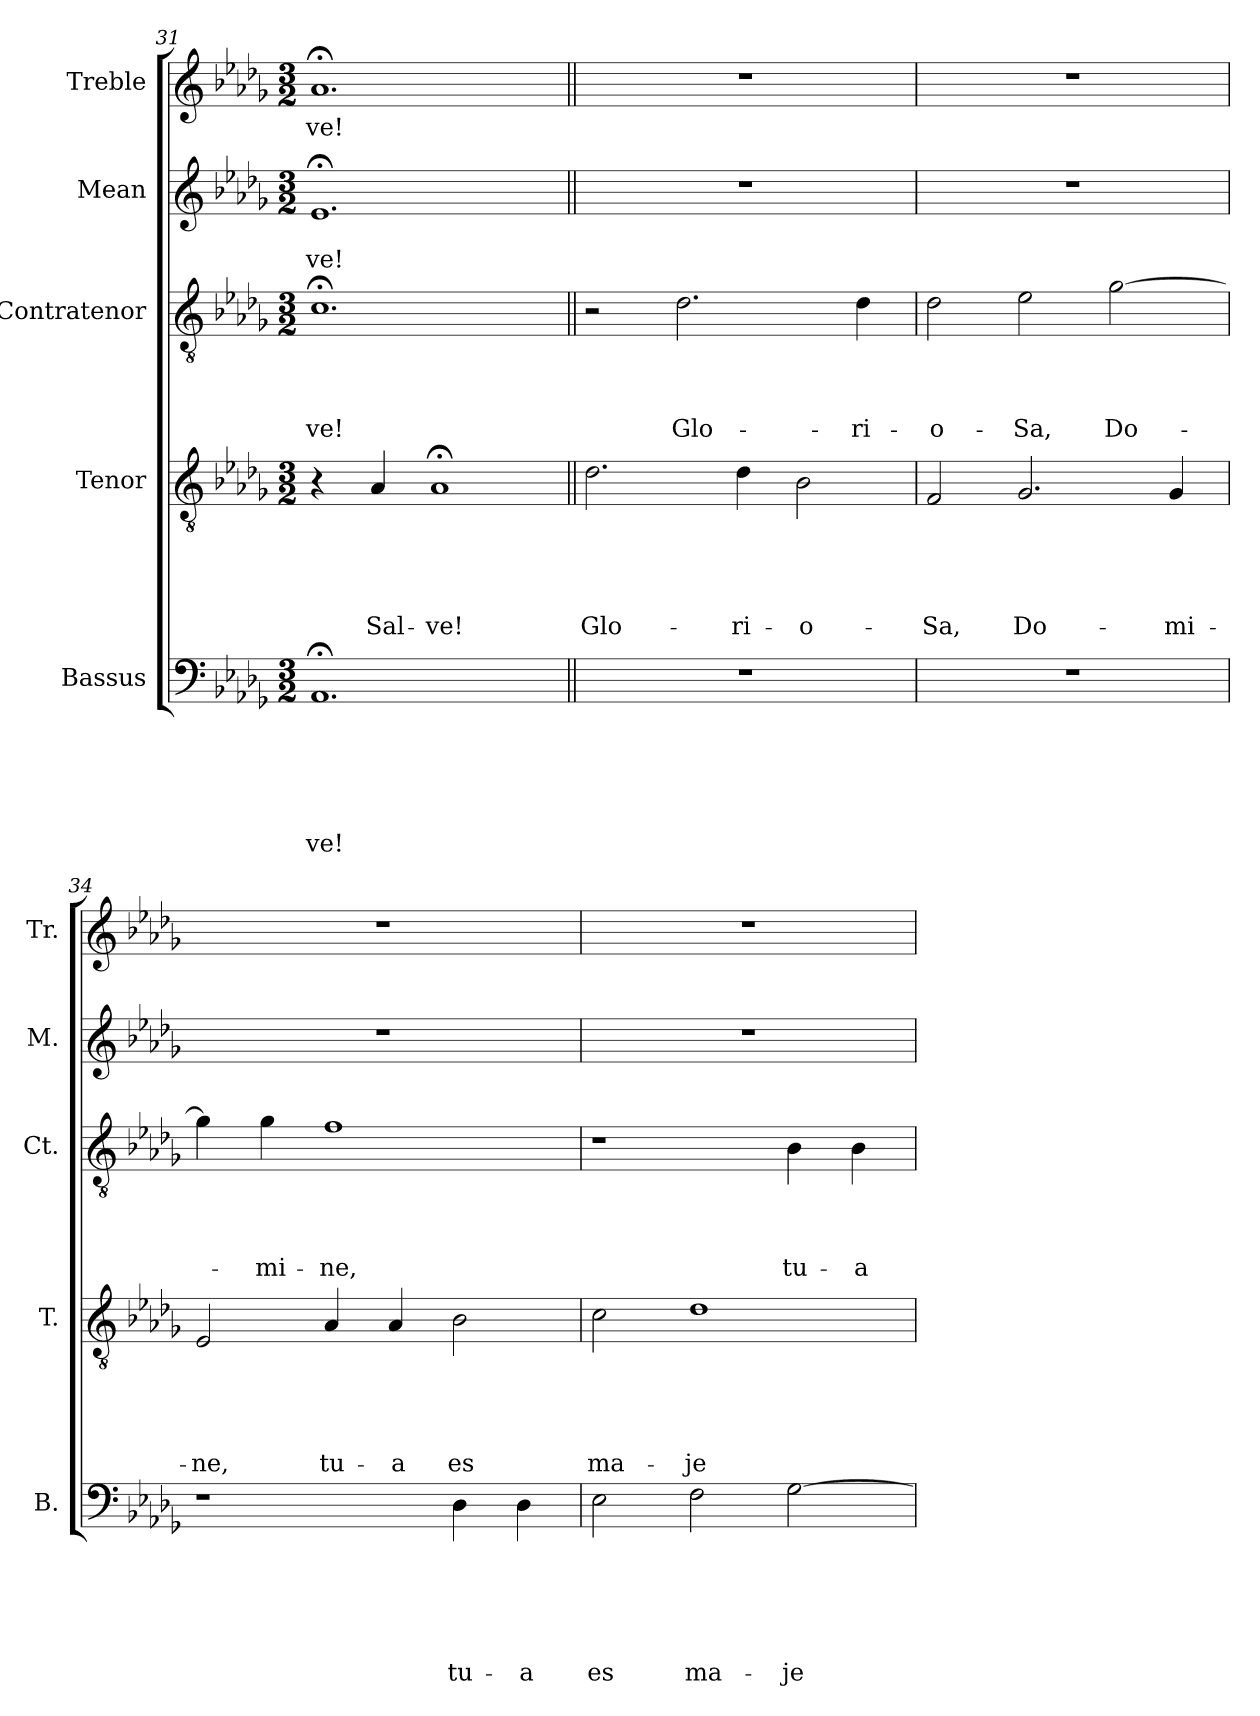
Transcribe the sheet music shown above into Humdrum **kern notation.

**kern	**text	**text	**text	**text	**text	**text	**kern	**text	**text	**text	**text	**text	**kern	**text	**text	**text	**text	**kern	**text	**text	**kern	**text
*part5	*part5	*part5	*part5	*part5	*part5	*part5	*part4	*part4	*part4	*part4	*part4	*part4	*part3	*part3	*part3	*part3	*part3	*part2	*part2	*part2	*part1	*part1
*staff5	*staff5	*staff5	*staff5	*staff5	*staff5	*staff5	*staff4	*staff4	*staff4	*staff4	*staff4	*staff4	*staff3	*staff3	*staff3	*staff3	*staff3	*staff2	*staff2	*staff2	*staff1	*staff1
*I"Bassus	*	*	*	*	*	*	*I"Tenor	*	*	*	*	*	*I"Contratenor	*	*	*	*	*I"Mean	*	*	*I"Treble	*
*I'B.	*	*	*	*	*	*	*I'T.	*	*	*	*	*	*I'Ct.	*	*	*	*	*I'M.	*	*	*I'Tr.	*
*clefF4	*	*	*	*	*	*	*clefGv2	*	*	*	*	*	*clefGv2	*	*	*	*	*clefG2	*	*	*clefG2	*
*k[b-e-a-d-g-]	*	*	*	*	*	*	*k[b-e-a-d-g-]	*	*	*	*	*	*k[b-e-a-d-g-]	*	*	*	*	*k[b-e-a-d-g-]	*	*	*k[b-e-a-d-g-]	*
*D-:	*	*	*	*	*	*	*D-:	*	*	*	*	*	*D-:	*	*	*	*	*D-:	*	*	*D-:	*
*M3/2	*	*	*	*	*	*	*M3/2	*	*	*	*	*	*M3/2	*	*	*	*	*M3/2	*	*	*M3/2	*
=31	=31	=31	=31	=31	=31	=31	=31	=31	=31	=31	=31	=31	=31	=31	=31	=31	=31	=31	=31	=31	=31	=31
!	!	!	!	!	!	!LO:LY:b	!	!	!	!	!	!	!	!	!	!	!LO:LY:b	!	!	!LO:LY:b	!	!LO:LY:b
1.AA-;	.	.	.	.	.	-ve!	4r	.	.	.	.	.	1.c;<	.	.	.	-ve!	1.e-;	.	-ve!	1.a-;	-ve!
!	!	!	!	!	!	!	!	!	!	!	!	!LO:LY:b	!	!	!	!	!	!	!	!	!	!
.	.	.	.	.	.	.	4A-/	.	.	.	.	Sal-	.	.	.	.	.	.	.	.	.	.
!	!	!	!	!	!	!	!	!	!	!	!	!LO:LY:b:rj	!	!	!	!	!	!	!	!	!	!
.	.	.	.	.	.	.	1A-;	.	.	.	.	-ve!	.	.	.	.	.	.	.	.	.	.
=32||	=32||	=32||	=32||	=32||	=32||	=32||	=32||	=32||	=32||	=32||	=32||	=32||	=32||	=32||	=32||	=32||	=32||	=32||	=32||	=32||	=32||	=32||
!LO:N:vis=1	!	!	!	!	!	!	!	!	!	!	!	!LO:LY:b	!	!	!	!	!	!LO:N:vis=1	!	!	!LO:N:vis=1	!
1.r	.	.	.	.	.	.	2.d-\	.	.	.	.	Glo-	2r	.	.	.	.	1.r	.	.	1.r	.
!	!	!	!	!	!	!	!	!	!	!	!	!	!	!	!	!	!LO:LY:b	!	!	!	!	!
.	.	.	.	.	.	.	.	.	.	.	.	.	2.d-\	.	.	.	Glo-	.	.	.	.	.
!	!	!	!	!	!	!	!	!	!	!	!	!LO:LY:b	!	!	!	!	!	!	!	!	!	!
.	.	.	.	.	.	.	4d-\	.	.	.	.	-ri-	.	.	.	.	.	.	.	.	.	.
!	!	!	!	!	!	!	!	!	!	!	!	!LO:LY:b	!	!	!	!	!	!	!	!	!	!
.	.	.	.	.	.	.	2B-\	.	.	.	.	-o-	.	.	.	.	.	.	.	.	.	.
!	!	!	!	!	!	!	!	!	!	!	!	!	!	!	!	!	!LO:LY:b	!	!	!	!	!
.	.	.	.	.	.	.	.	.	.	.	.	.	4d-\	.	.	.	-ri-	.	.	.	.	.
=33	=33	=33	=33	=33	=33	=33	=33	=33	=33	=33	=33	=33	=33	=33	=33	=33	=33	=33	=33	=33	=33	=33
!LO:N:vis=1	!	!	!	!	!	!	!	!	!	!	!	!LO:LY:b	!	!	!	!	!LO:LY:b	!LO:N:vis=1	!	!	!LO:N:vis=1	!
1.r	.	.	.	.	.	.	2F/	.	.	.	.	-Sa,	2d-\	.	.	.	-o-	1.r	.	.	1.r	.
!	!	!	!	!	!	!	!	!	!	!	!	!LO:LY:b	!	!	!	!	!LO:LY:b	!	!	!	!	!
.	.	.	.	.	.	.	2.G-/	.	.	.	.	Do-	2e-\	.	.	.	-Sa,	.	.	.	.	.
!	!	!	!	!	!	!	!	!	!	!	!	!	!	!	!	!	!LO:LY:b	!	!	!	!	!
.	.	.	.	.	.	.	.	.	.	.	.	.	[<2g-\	.	.	.	Do-	.	.	.	.	.
!	!	!	!	!	!	!	!	!	!	!	!	!LO:LY:b	!	!	!	!	!	!	!	!	!	!
.	.	.	.	.	.	.	4G-/	.	.	.	.	-mi-	.	.	.	.	.	.	.	.	.	.
!!LO:LB:g=z
=34	=34	=34	=34	=34	=34	=34	=34	=34	=34	=34	=34	=34	=34	=34	=34	=34	=34	=34	=34	=34	=34	=34
!	!	!	!	!	!	!	!	!	!	!	!	!LO:LY:b	!	!	!	!	!	!	!	!	!	!
1r	.	.	.	.	.	.	2E-/	.	.	.	.	-ne,	4g-\]	.	.	.	.	1.r	.	.	1.r	.
!	!	!	!	!	!	!	!	!	!	!	!	!	!	!	!	!	!LO:LY:b	!	!	!	!	!
.	.	.	.	.	.	.	.	.	.	.	.	.	4g-\	.	.	.	-mi-	.	.	.	.	.
!	!	!	!	!	!	!	!	!	!	!	!	!LO:LY:b	!	!	!	!	!LO:LY:b:rj	!	!	!	!	!
.	.	.	.	.	.	.	4A-/	.	.	.	.	tu-	1f	.	.	.	-ne,	.	.	.	.	.
!	!	!	!	!	!	!	!	!	!	!	!	!LO:LY:b	!	!	!	!	!	!	!	!	!	!
.	.	.	.	.	.	.	4A-/	.	.	.	.	-a	.	.	.	.	.	.	.	.	.	.
!	!	!	!	!	!	!LO:LY:b	!	!	!	!	!	!LO:LY:b	!	!	!	!	!	!	!	!	!	!
4D-\	.	.	.	.	.	tu-	2B-\	.	.	.	.	es	.	.	.	.	.	.	.	.	.	.
!	!	!	!	!	!	!LO:LY:b	!	!	!	!	!	!	!	!	!	!	!	!	!	!	!	!
4D-\	.	.	.	.	.	-a	.	.	.	.	.	.	.	.	.	.	.	.	.	.	.	.
=35	=35	=35	=35	=35	=35	=35	=35	=35	=35	=35	=35	=35	=35	=35	=35	=35	=35	=35	=35	=35	=35	=35
!	!	!	!	!	!	!LO:LY:b	!	!	!	!	!	!LO:LY:b	!	!	!	!	!	!	!	!	!	!
2E-\	.	.	.	.	.	es	2c\	.	.	.	.	ma-	1r	.	.	.	.	1.r	.	.	1.r	.
!	!	!	!	!	!	!LO:LY:b	!	!	!	!	!	!LO:LY:b	!	!	!	!	!	!	!	!	!	!
2F\	.	.	.	.	.	ma-	1d-	.	.	.	.	-je-	.	.	.	.	.	.	.	.	.	.
!	!	!	!	!	!	!LO:LY:b	!	!	!	!	!	!	!	!	!	!	!LO:LY:b	!	!	!	!	!
[>2G-\	.	.	.	.	.	-je-	.	.	.	.	.	.	4B-\	.	.	.	tu-	.	.	.	.	.
!	!	!	!	!	!	!	!	!	!	!	!	!	!	!	!	!	!LO:LY:b	!	!	!	!	!
.	.	.	.	.	.	.	.	.	.	.	.	.	4B-\	.	.	.	-a	.	.	.	.	.
=	=	=	=	=	=	=	=	=	=	=	=	=	=	=	=	=	=	=	=	=	=	=
*-	*-	*-	*-	*-	*-	*-	*-	*-	*-	*-	*-	*-	*-	*-	*-	*-	*-	*-	*-	*-	*-	*-
